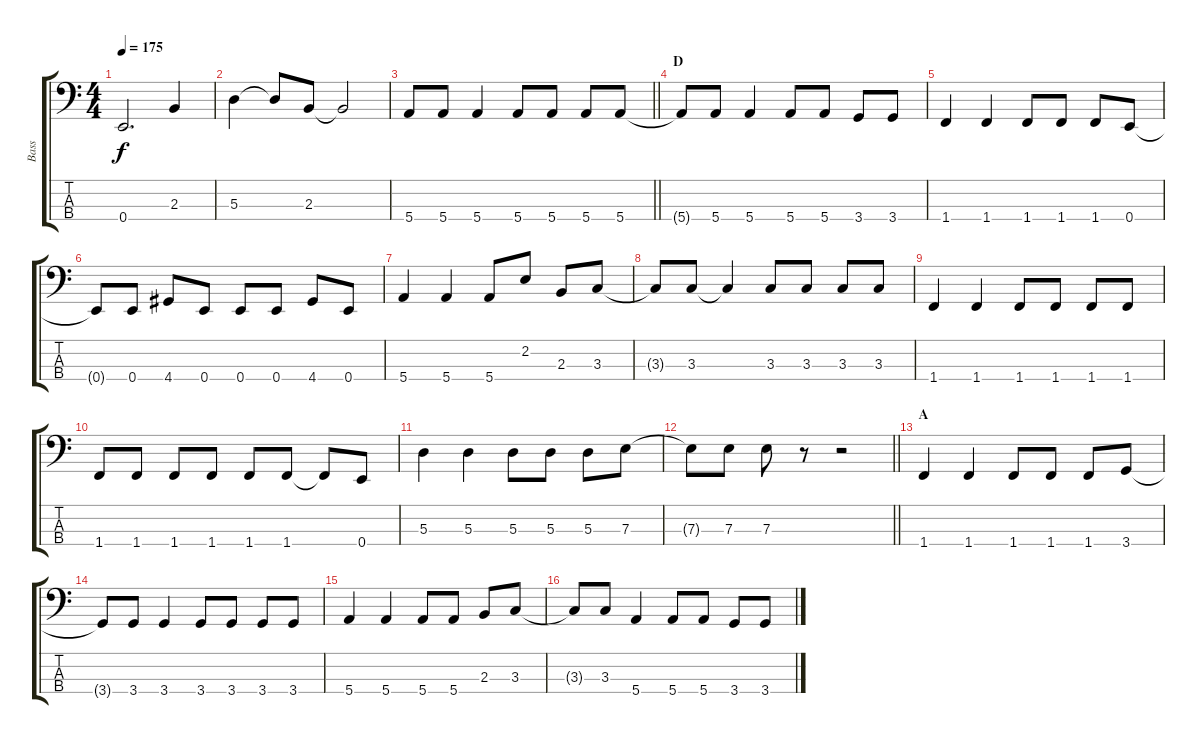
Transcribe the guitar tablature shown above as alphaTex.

\track ("Bass" "Bass") {instrument synthbass2}
\staff {score tabs}
\tuning (G2 D2 A1 E1) {hide}
\ts (4 4)
\tempo 175
\clef f4
\ks c
0.4.2{d dy f} 2.3.4 |
5.3.4 5.3{t}.8 2.3.8 2.3{t}.2 |
\barLineRight lightlight
5.4.8 5.4.8 5.4.4 5.4.8 5.4.8 5.4.8 5.4.8 |
\section ("" "D")
5.4{t}.8 5.4.8 5.4.4 5.4.8 5.4.8 3.4.8 3.4.8 |
1.4.4 1.4.4 1.4.8 1.4.8 1.4.8 0.4.8 |
0.4{t}.8 0.4.8 4.4.8 0.4.8 0.4.8 0.4.8 4.4.8 0.4.8 |
5.4.4 5.4.4 5.4.8 2.2.8 2.3.8 3.3.8 |
3.3{t}.8 3.3.8 3.3{t}.4 3.3.8 3.3.8 3.3.8 3.3.8 |
1.4.4 1.4.4 1.4.8 1.4.8 1.4.8 1.4.8 |
1.4.8 1.4.8 1.4.8 1.4.8 1.4.8 1.4.8 1.4{t}.8 0.4.8 |
5.3.4 5.3.4 5.3.8 5.3.8 5.3.8 7.3.8 |
\barLineRight lightlight
7.3{t}.8 7.3.8 7.3.8 r.8 r.2 |
\section ("" "A")
1.4.4 1.4.4 1.4.8 1.4.8 1.4.8 3.4.8 |
3.4{t}.8 3.4.8 3.4.4 3.4.8 3.4.8 3.4.8 3.4.8 |
5.4.4 5.4.4 5.4.8 5.4.8 2.3.8 3.3.8 |
3.3{t}.8 3.3.8 5.4.4 5.4.8 5.4.8 3.4.8 3.4.8
